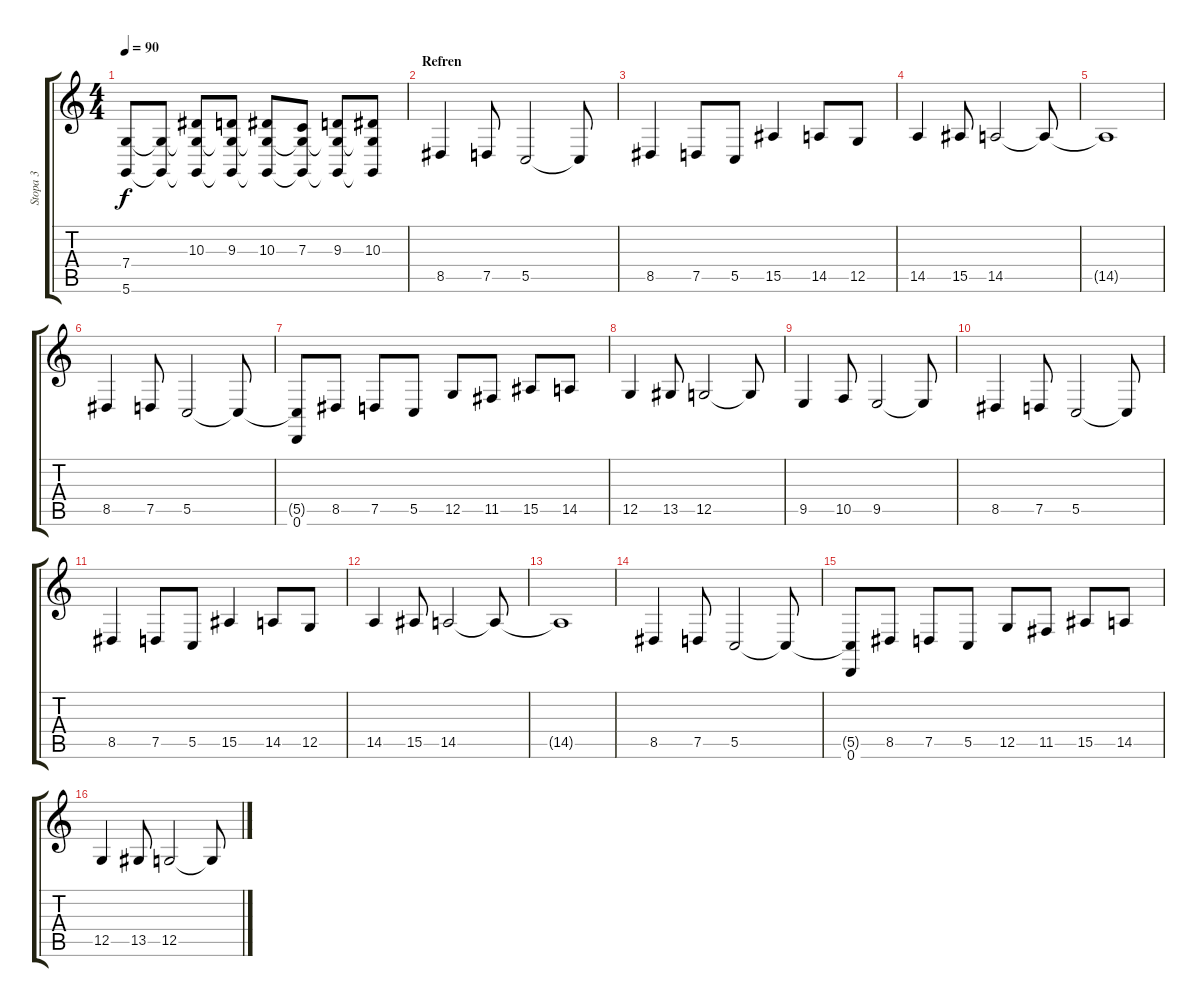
\track ("Stopa 3" "Stopa 3") {instrument glockenspiel}
\staff {score tabs}
\tuning (D4 A3 F3 C3 G2 D2) {hide}
\ts (4 4)
\tempo 90
\clef g2
\ks c
(7.4 5.6).8{dy f} (7.4{t} 5.6{t}).8 (10.3 7.4{t} 5.6{t}).8 (9.3 7.4{t} 5.6{t}).8 (10.3 7.4{t} 5.6{t}).8 (7.3 7.4{t} 5.6{t}).8 (9.3 7.4{t} 5.6{t}).8 (10.3 7.4{t} 5.6{t}).8 |
\section ("" "Refren")
8.5.4 7.5.8 5.5.2 5.5{t}.8 |
8.5.4 7.5.8 5.5.8 15.5.4 14.5.8 12.5.8 |
14.5.4 15.5.8 14.5.2 14.5{t}.8 |
14.5{t}.1 |
8.5.4 7.5.8 5.5.2 5.5{t}.8 |
(5.5{t} 0.6).8 8.5.8 7.5.8 5.5.8 12.5.8 11.5.8 15.5.8 14.5.8 |
12.5.4 13.5.8 12.5.2 12.5{t}.8 |
9.5.4 10.5.8 9.5.2 9.5{t}.8 |
8.5.4 7.5.8 5.5.2 5.5{t}.8 |
8.5.4 7.5.8 5.5.8 15.5.4 14.5.8 12.5.8 |
14.5.4 15.5.8 14.5.2 14.5{t}.8 |
14.5{t}.1 |
8.5.4 7.5.8 5.5.2 5.5{t}.8 |
(5.5{t} 0.6).8 8.5.8 7.5.8 5.5.8 12.5.8 11.5.8 15.5.8 14.5.8 |
12.5.4 13.5.8 12.5.2 12.5{t}.8
